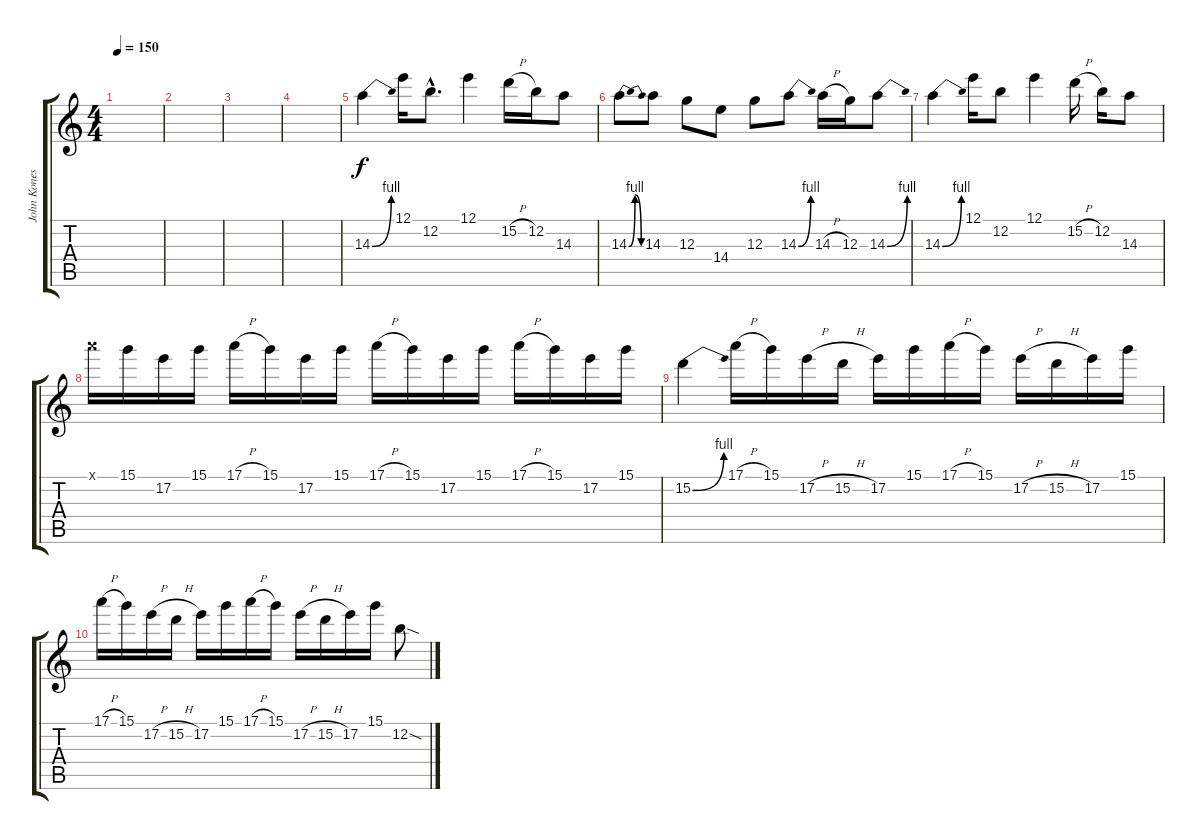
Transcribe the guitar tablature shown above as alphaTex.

\track ("John Konesky 1st Neck" "John Kones") {instrument distortionguitar}
\staff {score tabs}
\tuning (E4 B3 G3 D3 A2 E2) {hide}
\ts (4 4)
\tempo 150
\clef g2
\ks c
|
|
|
|
14.3{be (bend 0 0 60 4)}.4 12.1.16 12.2{hac}.8{d} 12.1.4 15.2{h}.16 12.2.16 14.3.8 |
14.3{be (bendrelease 0 0 30 4 30 4 60 0)}.8 14.3.8 12.3.8 14.4.8 12.3.8 14.3{be (bend 0 0 60 4)}.8 14.3{h}.16 12.3.16 14.3{be (bend 0 0 60 4)}.8 |
14.3{be (bend 0 0 60 4)}.4 12.1.16 12.2.8 12.1.4 15.2{h}.16 12.2.16 14.3.8 |
17.1{x}.16 15.1.16 17.2.16 15.1.16 17.1{h}.16 15.1.16 17.2.16 15.1.16 17.1{h}.16 15.1.16 17.2.16 15.1.16 17.1{h}.16 15.1.16 17.2.16 15.1.16 |
15.2{be (bend 0 0 60 4)}.4 17.1{h}.16 15.1.16 17.2{h}.16 15.2{h}.16 17.2.16 15.1.16 17.1{h}.16 15.1.16 17.2{h}.16 15.2{h}.16 17.2.16 15.1.16 |
17.1{h}.16 15.1.16 17.2{h}.16 15.2{h}.16 17.2.16 15.1.16 17.1{h}.16 15.1.16 17.2{h}.16 15.2{h}.16 17.2.16 15.1.16 12.2{sod}.8
